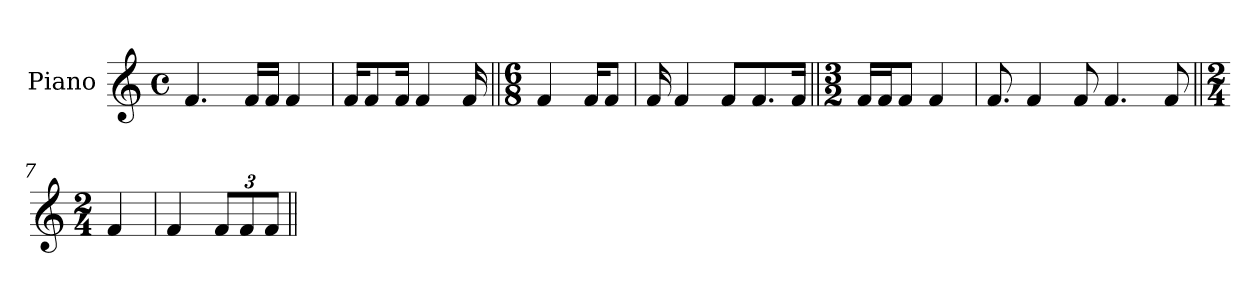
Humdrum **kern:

**kern
*part1
*staff1
*I"Piano
*I'Pno.
*clefG2
*M4/4
*met(c)
=1
4.f
16fLL
16fJJ
4f
=2
16fKL
8f
16fJk
4f
16f
=3||
*M6/8
4f
16fKL
8fJ
=4
16f
4f
8fL
8.f
16fJk
=5||
*M3/2
16fLL
16fJ
8fJ
4f
=6
8.f
4f
8f
4.f
8f
!!LO:LB:g=z
=7||
*M2/4
4f
=8
4f
12fL
12f
12fJ
=||
*-
